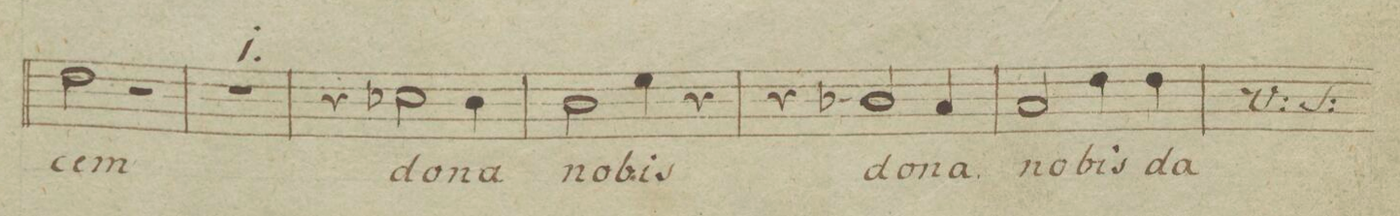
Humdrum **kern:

**kern	**text	**dynam
*I"Canto	*	*
*clefC1	*	*
*k[b-e-]	*	*
*met(c|)	*	*
*M2/2	*	*
2b-\	-cem	.
2r	.	.
=89	=89	=89
1r	.	.
=90	=90	=90
4r	.	.
2a-X\	do-	.
4g\	-na	.
=91	=91	=91
2g\	no-	.
4cc\	-bis	.
4r	.	.
=92	=92	=92
4r	.	.
2g-X/	do-	.
4f/	-na	.
=93	=93	=93
2f/	no-	.
4b-\	-bis	.
4b-\	da	.
=94	=94	=94
*-	*-	*-
